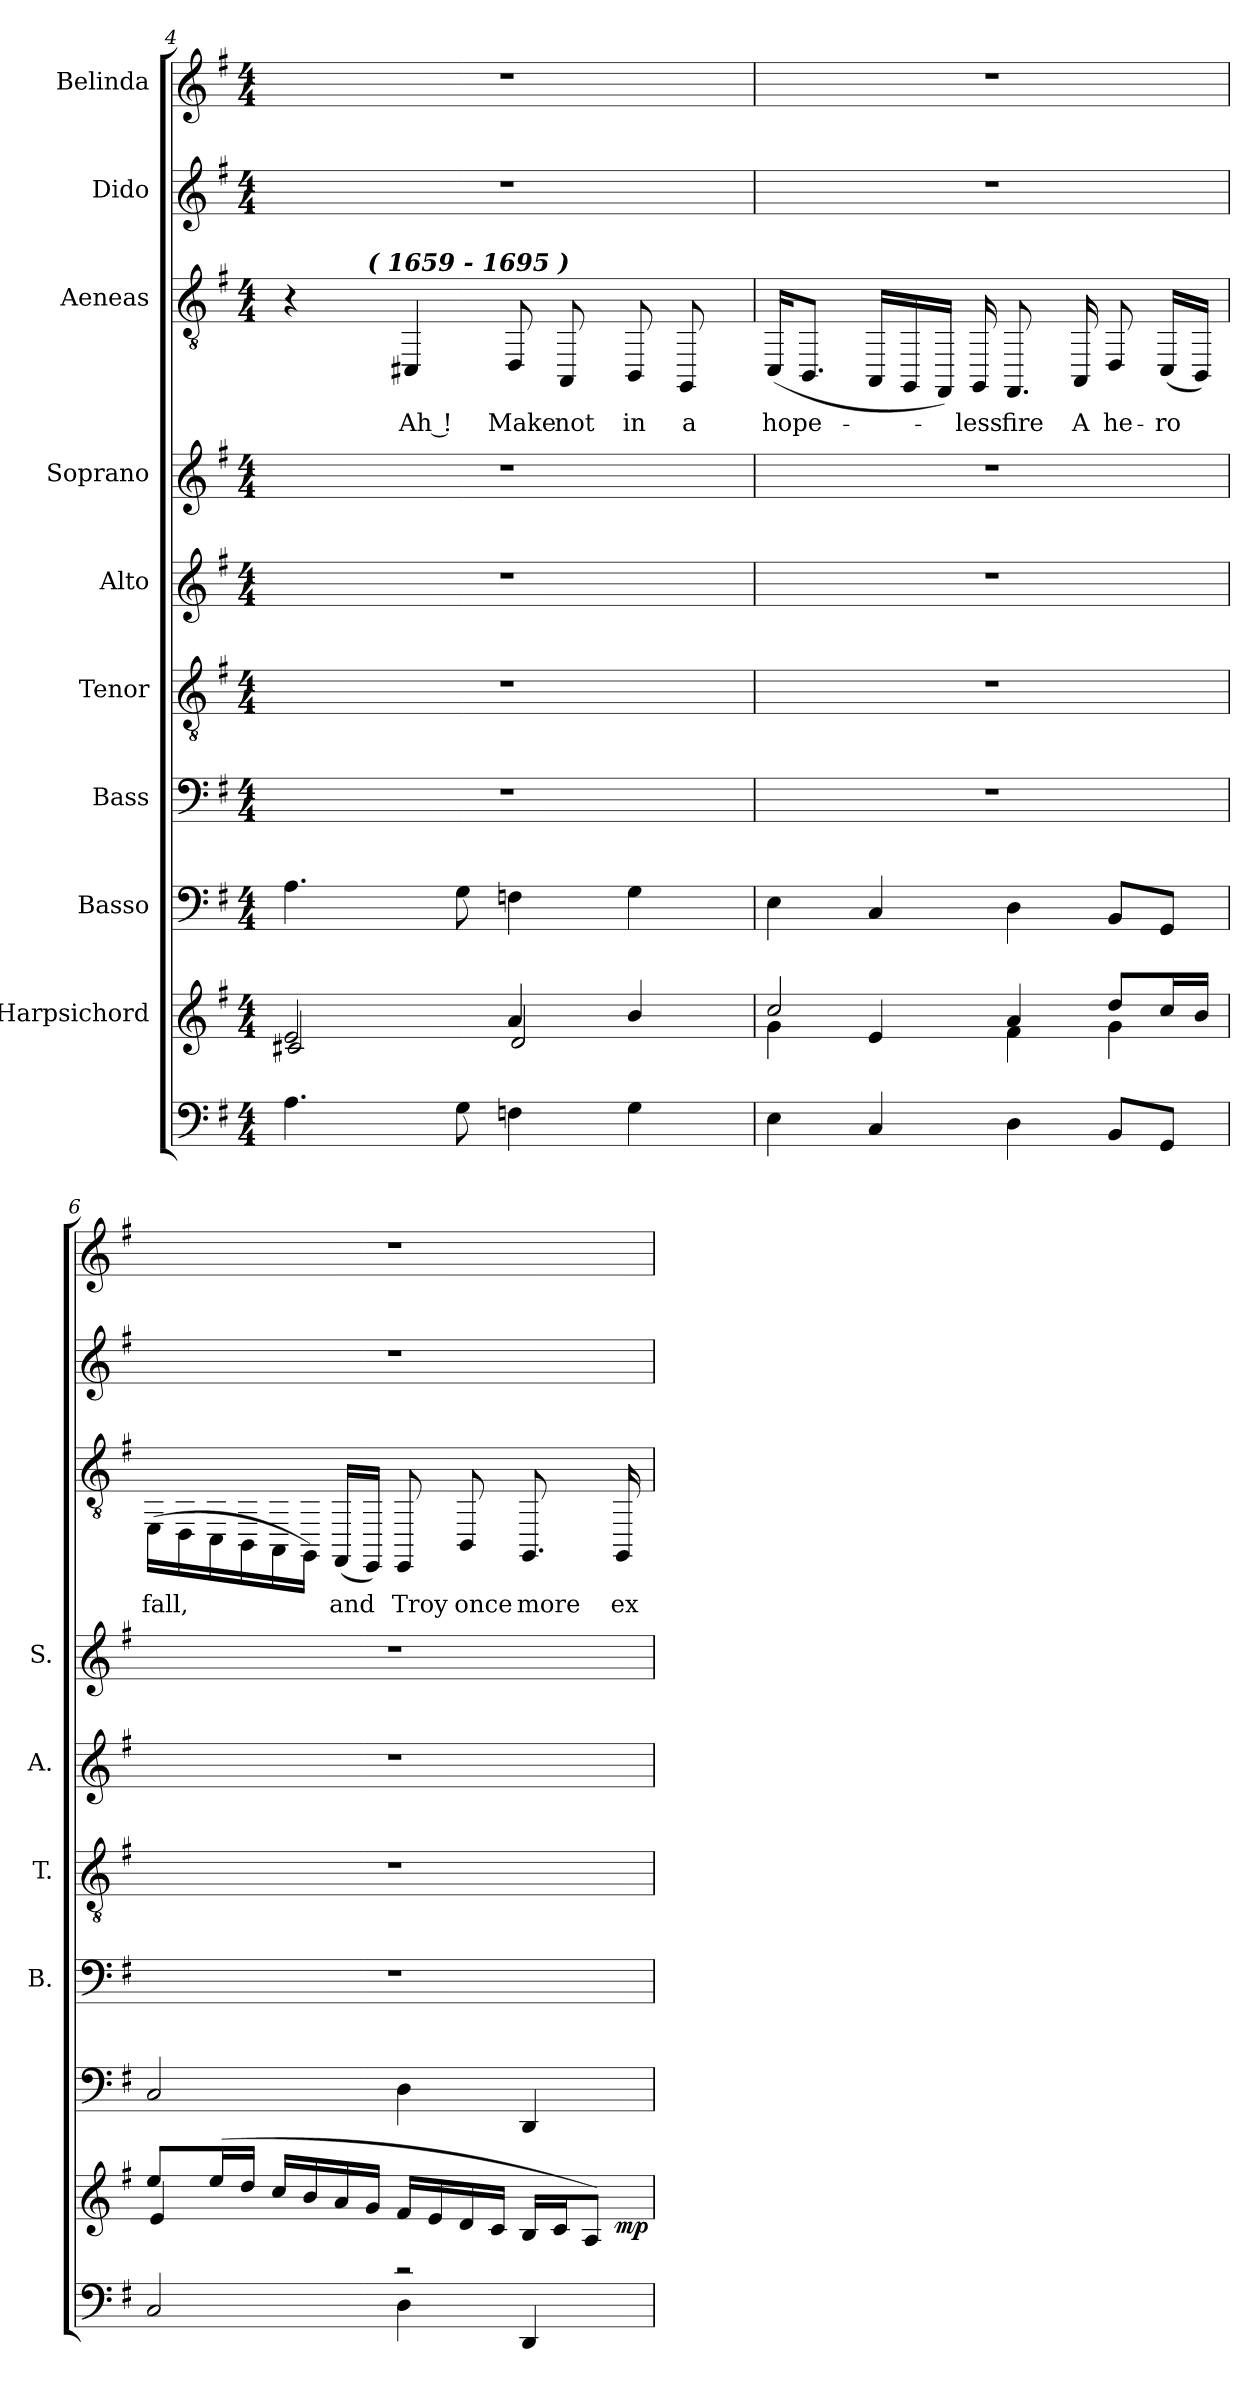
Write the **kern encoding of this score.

**kern	**kern	**dynam	**kern	**kern	**kern	**kern	**kern	**kern	**text	**kern	**kern
*part10	*part9	*part9	*part8	*part7	*part6	*part5	*part4	*part3	*part3	*part2	*part1
*staff10	*staff9	*staff9	*staff8	*staff7	*staff6	*staff5	*staff4	*staff3	*staff3	*staff2	*staff1
*	*I"Harpsichord	*	*I"Basso	*I"Bass	*I"Tenor	*I"Alto	*I"Soprano	*I"Aeneas	*	*I"Dido	*I"Belinda
*	*	*	*	*I'B.	*I'T.	*I'A.	*I'S.	*	*	*	*
*clefF4	*clefG2	*	*clefF4	*clefF4	*clefGv2	*clefG2	*clefG2	*clefGv2	*	*clefG2	*clefG2
*	*	*	*	*	*ITrd7c12	*	*	*ITrd-7c-12	*	*	*
*k[f#]	*k[f#]	*	*k[f#]	*k[f#]	*k[f#]	*k[f#]	*k[f#]	*k[f#]	*	*k[f#]	*k[f#]
*e:	*e:	*	*e:	*e:	*e:	*e:	*e:	*e:	*	*e:	*e:
*M4/4	*M4/4	*	*M4/4	*M4/4	*M4/4	*M4/4	*M4/4	*M4/4	*	*M4/4	*M4/4
=4	=4	=4	=4	=4	=4	=4	=4	=4	=4	=4	=4
*	*^	*	*	*	*	*	*	*	*	*	*
!	!	!	!	!	!	!	!	!	!LO:TX:a:B:t=Henry Purcell	!	!	!
*	*	*	*	*	*	*	*	*	*^	*	*	*
4.Ai\	2e:i/	2c#Xi/	.	4.Ai\	1r	1r	1r	1r	4r	8ryy	.	1r	1r
.	.	.	.	.	.	.	.	.	.	32..ryy	.	.	.
!	!	!	!	!	!	!	!	!	!	!LO:TX:a:Bi:t=( 1659 - 1695 )	!	!	!
.	.	.	.	.	.	.	.	.	.	2ryy	.	.	.
!	!	!	!	!	!	!	!	!	!	!	!LO:LY:b:color=#000000	!	!
.	.	.	.	.	.	.	.	.	4C#Xi/	.	Ah !	.	.
8Gi\	.	.	.	8Gi\	.	.	.	.	.	.	.	.	.
!	!	!	!	!	!	!	!	!	!	!	!LO:LY:b:color=#000000	!	!
4Fni\	4ai/	2di/	.	4Fni\	.	.	.	.	8Di/	.	Make	.	.
!	!	!	!	!	!	!	!	!	!	!	!LO:LY:b:color=#000000	!	!
.	.	.	.	.	.	.	.	.	8AAi/	.	not	.	.
.	.	.	.	.	.	.	.	.	.	4ryy	.	.	.
!	!	!	!	!	!	!	!	!	!	!	!LO:LY:b:color=#000000	!	!
4Gi\	4bi/	.	.	4Gi\	.	.	.	.	8BBi/	.	in	.	.
!	!	!	!	!	!	!	!	!	!	!	!LO:LY:b:color=#000000	!	!
.	.	.	.	.	.	.	.	.	8GGi/	.	a	.	.
.	.	.	.	.	.	.	.	.	.	16ryy	.	.	.
.	.	.	.	.	.	.	.	.	.	128ryy	.	.	.
*	*	*	*	*	*	*	*	*	*v	*v	*	*	*
!!LO:LB:g=z
=5	=5	=5	=5	=5	=5	=5	=5	=5	=5	=5	=5	=5
*	*	*	*	*	*	*	*	*	*^	*	*	*
!	!	!	!	!	!	!	!	!	!	!	!LO:LY:b:color=#000000	!	!
*	*	*	*	*	*	*	*	*	*v	*v	*	*	*
4Ei\	2cci/	4gi\	.	4Ei\	1r	1r	1r	1r	(16Ci/KL	hope-	1r	1r
.	.	.	.	.	.	.	.	.	8.BBi/J	.	.	.
4Ci/	.	4ei/	.	4Ci/	.	.	.	.	16AAi/LL	.	.	.
.	.	.	.	.	.	.	.	.	16GGi/	.	.	.
.	.	.	.	.	.	.	.	.	16FF#i/JJ)	.	.	.
!	!	!	!	!	!	!	!	!	!	!LO:LY:b:color=#000000	!	!
.	.	.	.	.	.	.	.	.	16GGi/	-less	.	.
!	!	!	!	!	!	!	!	!	!	!LO:LY:b:color=#000000	!	!
4Di\	4ai/	4f#i\	.	4Di\	.	.	.	.	8.FF#i/	fire	.	.
!	!	!	!	!	!	!	!	!	!	!LO:LY:b:color=#000000	!	!
.	.	.	.	.	.	.	.	.	16AAi/	A	.	.
!	!	!	!	!	!	!	!	!	!	!LO:LY:b:color=#000000	!	!
8BBi/L	8ddi/L	4gi\	.	8BBi/L	.	.	.	.	8Di/	he-	.	.
!	!	!	!	!	!	!	!	!	!	!LO:LY:b:color=#000000	!	!
8GGi/J	16cci/L	.	.	8GGi/J	.	.	.	.	(16Ci/LL	-ro	.	.
.	16bi/JJ	.	.	.	.	.	.	.	16BBi/JJ)	.	.	.
=6	=6	=6	=6	=6	=6	=6	=6	=6	=6	=6	=6	=6
!	!	!	!	!	!	!	!	!	!	!LO:LY:b:color=#000000	!	!
*	*	*^	*	*	*	*	*	*	*	*	*	*
2Ci/	8eei/L	4ei/	2...ryy	.	2Ci/	1r	1r	1r	1r	(16Ei\LL	fall,	1r	1r
.	.	.	.	.	.	.	.	.	.	16Di\	.	.	.
.	(16eei/L	.	.	.	.	.	.	.	.	16Ci\	.	.	.
.	16ddi/JJ	.	.	.	.	.	.	.	.	16BBi\	.	.	.
.	16cci/LL	4ryy	.	.	.	.	.	.	.	16AAi\	.	.	.
.	16bi/	.	.	.	.	.	.	.	.	16GGi\JJ)	.	.	.
!	!	!	!	!	!	!	!	!	!	!	!LO:LY:b:color=#000000	!	!
.	16ai/	.	.	.	.	.	.	.	.	(16FF#i/LL	and	.	.
.	16gi/JJ	.	.	.	.	.	.	.	.	16EEi/JJ)	.	.	.
!	!	!	!	!	!	!	!	!	!	!	!LO:LY:b:color=#000000	!	!
4Di\	16f#i/LL	2r	.	.	4Di\	.	.	.	.	8EEi/	Troy	.	.
.	16ei/	.	.	.	.	.	.	.	.	.	.	.	.
!	!	!	!	!	!	!	!	!	!	!	!LO:LY:b:color=#000000	!	!
.	16di/	.	.	.	.	.	.	.	.	8BBi/	once	.	.
.	16ci/JJ	.	.	.	.	.	.	.	.	.	.	.	.
!	!	!	!	!	!	!	!	!	!	!	!LO:LY:b:color=#000000	!	!
4DDi/	16Bi/LL	.	.	.	4DDi/	.	.	.	.	8.GGi/	more	.	.
.	16ci/J	.	.	.	.	.	.	.	.	.	.	.	.
.	8Ai/J)	.	.	.	.	.	.	.	.	.	.	.	.
!	!	!	!	!	!	!	!	!	!	!	!LO:LY:b:color=#000000	!	!
.	.	.	16ryy	mp	.	.	.	.	.	16GGi/	ex-	.	.
*	*v	*v	*v	*	*	*	*	*	*	*	*	*	*
=	=	=	=	=	=	=	=	=	=	=	=
*-	*-	*-	*-	*-	*-	*-	*-	*-	*-	*-	*-
